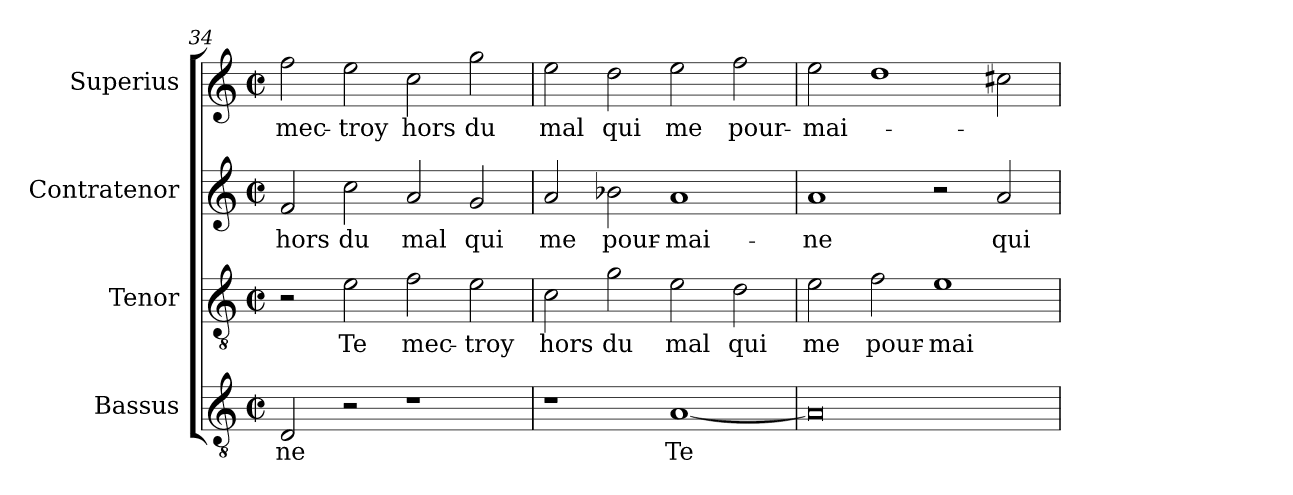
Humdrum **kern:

**kern	**text	**kern	**text	**kern	**text	**kern	**text
*part4	*part4	*part3	*part3	*part2	*part2	*part1	*part1
*staff4	*staff4	*staff3	*staff3	*staff2	*staff2	*staff1	*staff1
*I"Bassus	*	*I"Tenor	*	*I"Contratenor	*	*I"Superius	*
*	*	*I'T.	*	*	*	*I'S.	*
*clefGv2	*	*clefGv2	*	*clefG2	*	*clefG2	*
*k[]	*	*k[]	*	*k[]	*	*k[]	*
*C:	*	*C:	*	*C:	*	*C:	*
*M2/2	*	*M2/2	*	*M2/2	*	*M2/2	*
*met(c|)	*	*met(c|)	*	*met(c|)	*	*met(c|)	*
=34	=34	=34	=34	=34	=34	=34	=34
2D/	-ne	2r	.	2f/	hors	2ff\	mec-
2r	.	2e\	Te	2cc\	du	2ee\	-troy
1r	.	2f\	mec-	2a/	mal	2cc\	hors
.	.	2e\	-troy	2g/	qui	2gg\	du
!!LO:LB:g=z
=35	=35	=35	=35	=35	=35	=35	=35
1r	.	2c\	hors	2a/	me	2ee\	mal
.	.	2g\	du	2b-X\	pour-	2dd\	qui
[1A/	Te	2e\	mal	1a/	-mai-	2ee\	me
.	.	2d\	qui	.	.	2ff\	pour-
=36	=36	=36	=36	=36	=36	=36	=36
0A/]	.	2e\	me	1a/	-ne	2ee\	-mai-
.	.	2f\	pour-	.	.	1dd\	.
.	.	1e\	-mai-	2r	.	.	.
.	.	.	.	2a/	qui	2cc#X\	.
=	=	=	=	=	=	=	=
*-	*-	*-	*-	*-	*-	*-	*-
